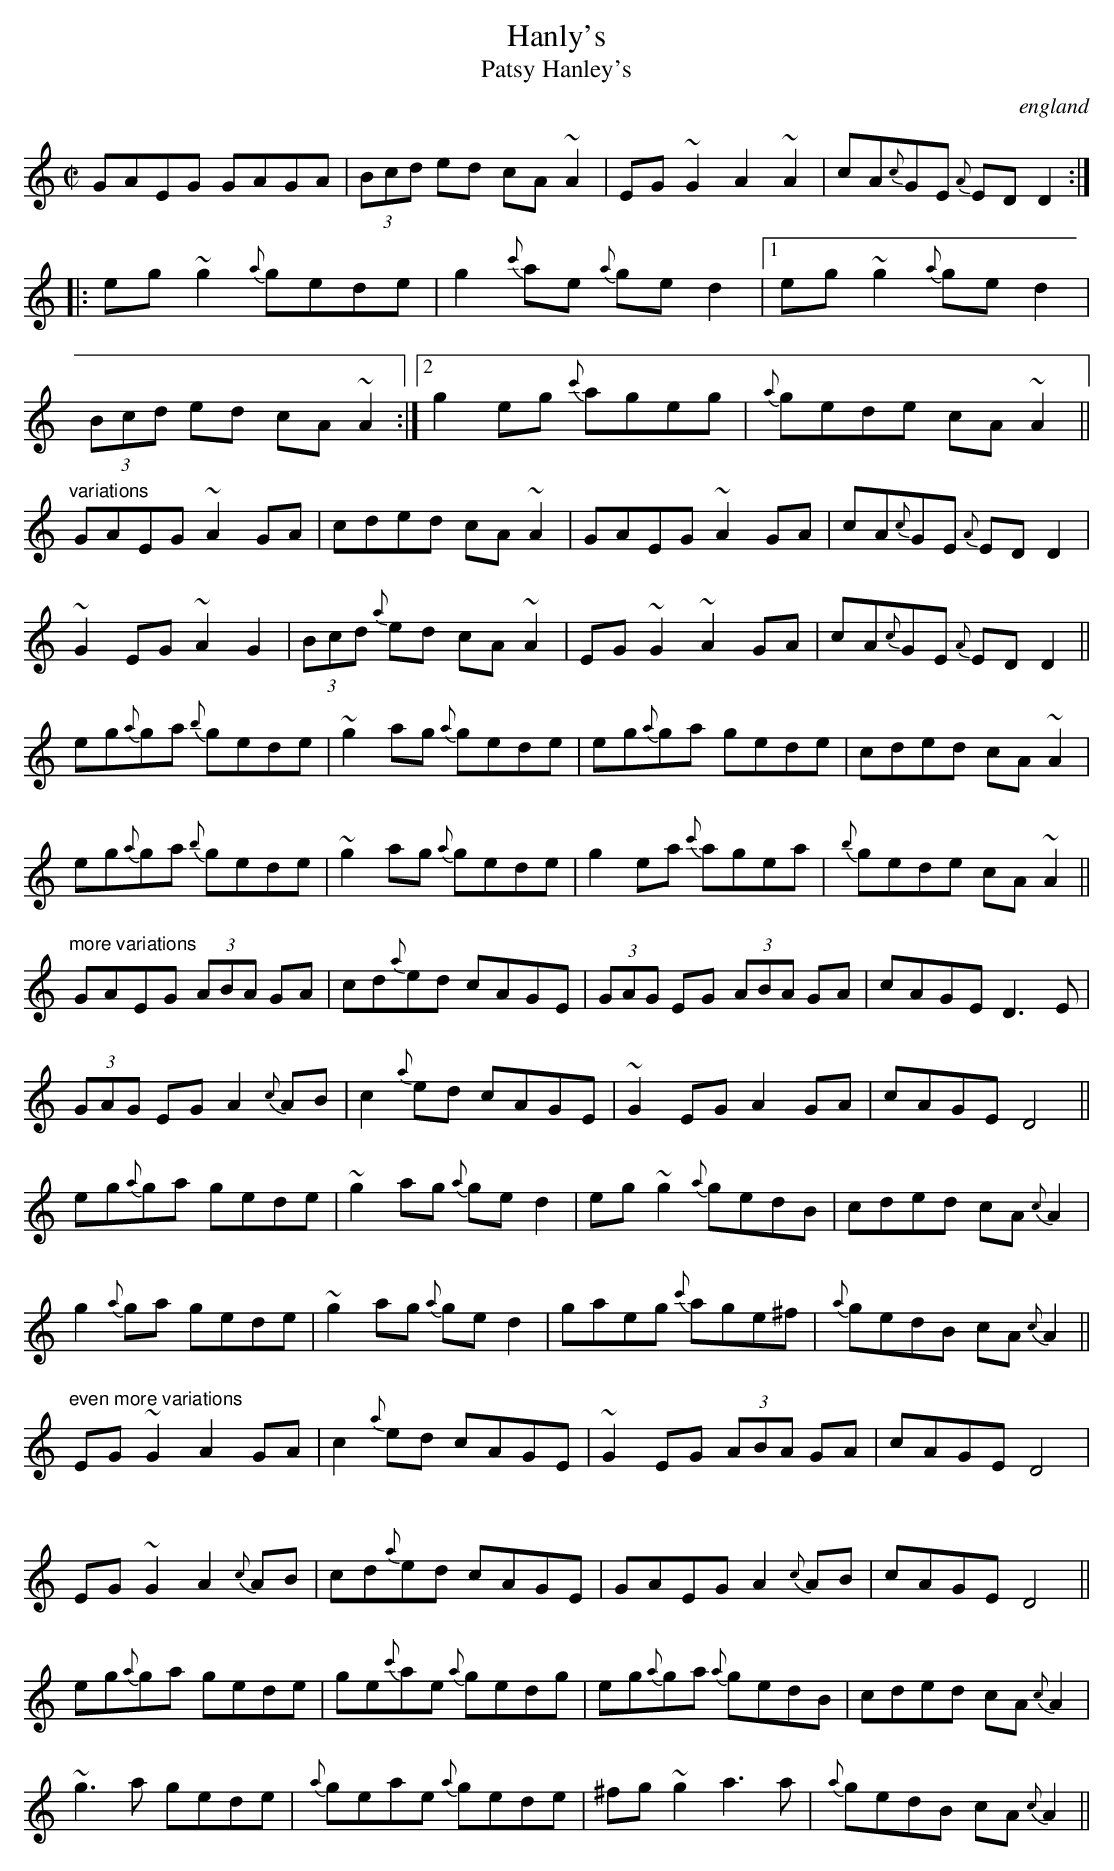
X:1
T:Hanly's
T:Patsy Hanley's
O:england
M:C|
K:C
GAEG GAGA|(3Bcd ed cA~A2|EG~G2 A2~A2|cA{c}GE {A}EDD2:|
|:eg~g2 {a}gede|g2{c'}ae {a}ged2|1 eg~g2 {a}ged2|
(3Bcd ed cA~A2:|2 g2eg {c'}ageg|{a}gede cA~A2||
"variations"
GAEG ~A2GA|cded cA~A2|GAEG ~A2GA|cA{c}GE {A}EDD2|
~G2EG ~A2G2|(3Bcd {a}ed cA~A2|EG~G2 ~A2GA|cA{c}GE {A}EDD2||
eg{a}ga {b}gede|~g2ag {a}gede|eg{a}ga gede|cded cA~A2|
eg{a}ga {b}gede|~g2ag {a}gede|g2ea {c'}agea|{b}gede cA~A2||
"more variations"
GAEG (3ABA GA|cd{a}ed cAGE|(3GAG EG (3ABA GA|cAGE D3E|
(3GAG EG A2{c}AB|c2{a}ed cAGE|~G2EG A2GA|cAGE D4||
eg{a}ga gede|~g2ag {a}ged2|eg~g2 {a}gedB|cded cA{c}A2|
g2{a}ga gede|~g2ag {a}ged2|gaeg {c'}age^f|{a}gedB cA{c}A2||
"even more variations"
EG~G2 A2GA|c2{a}ed cAGE|~G2EG (3ABA GA|cAGE D4|
EG~G2 A2{c}AB|cd{a}ed cAGE|GAEG A2{c}AB|cAGE D4||
eg{a}ga gede|ge{c'}ae {a}gedg|eg{a}ga {a}gedB|cded cA{c}A2|
~g3a gede|{a}geae {a}gede|^fg~g2 a3a|{a}gedB cA{c}A2||
